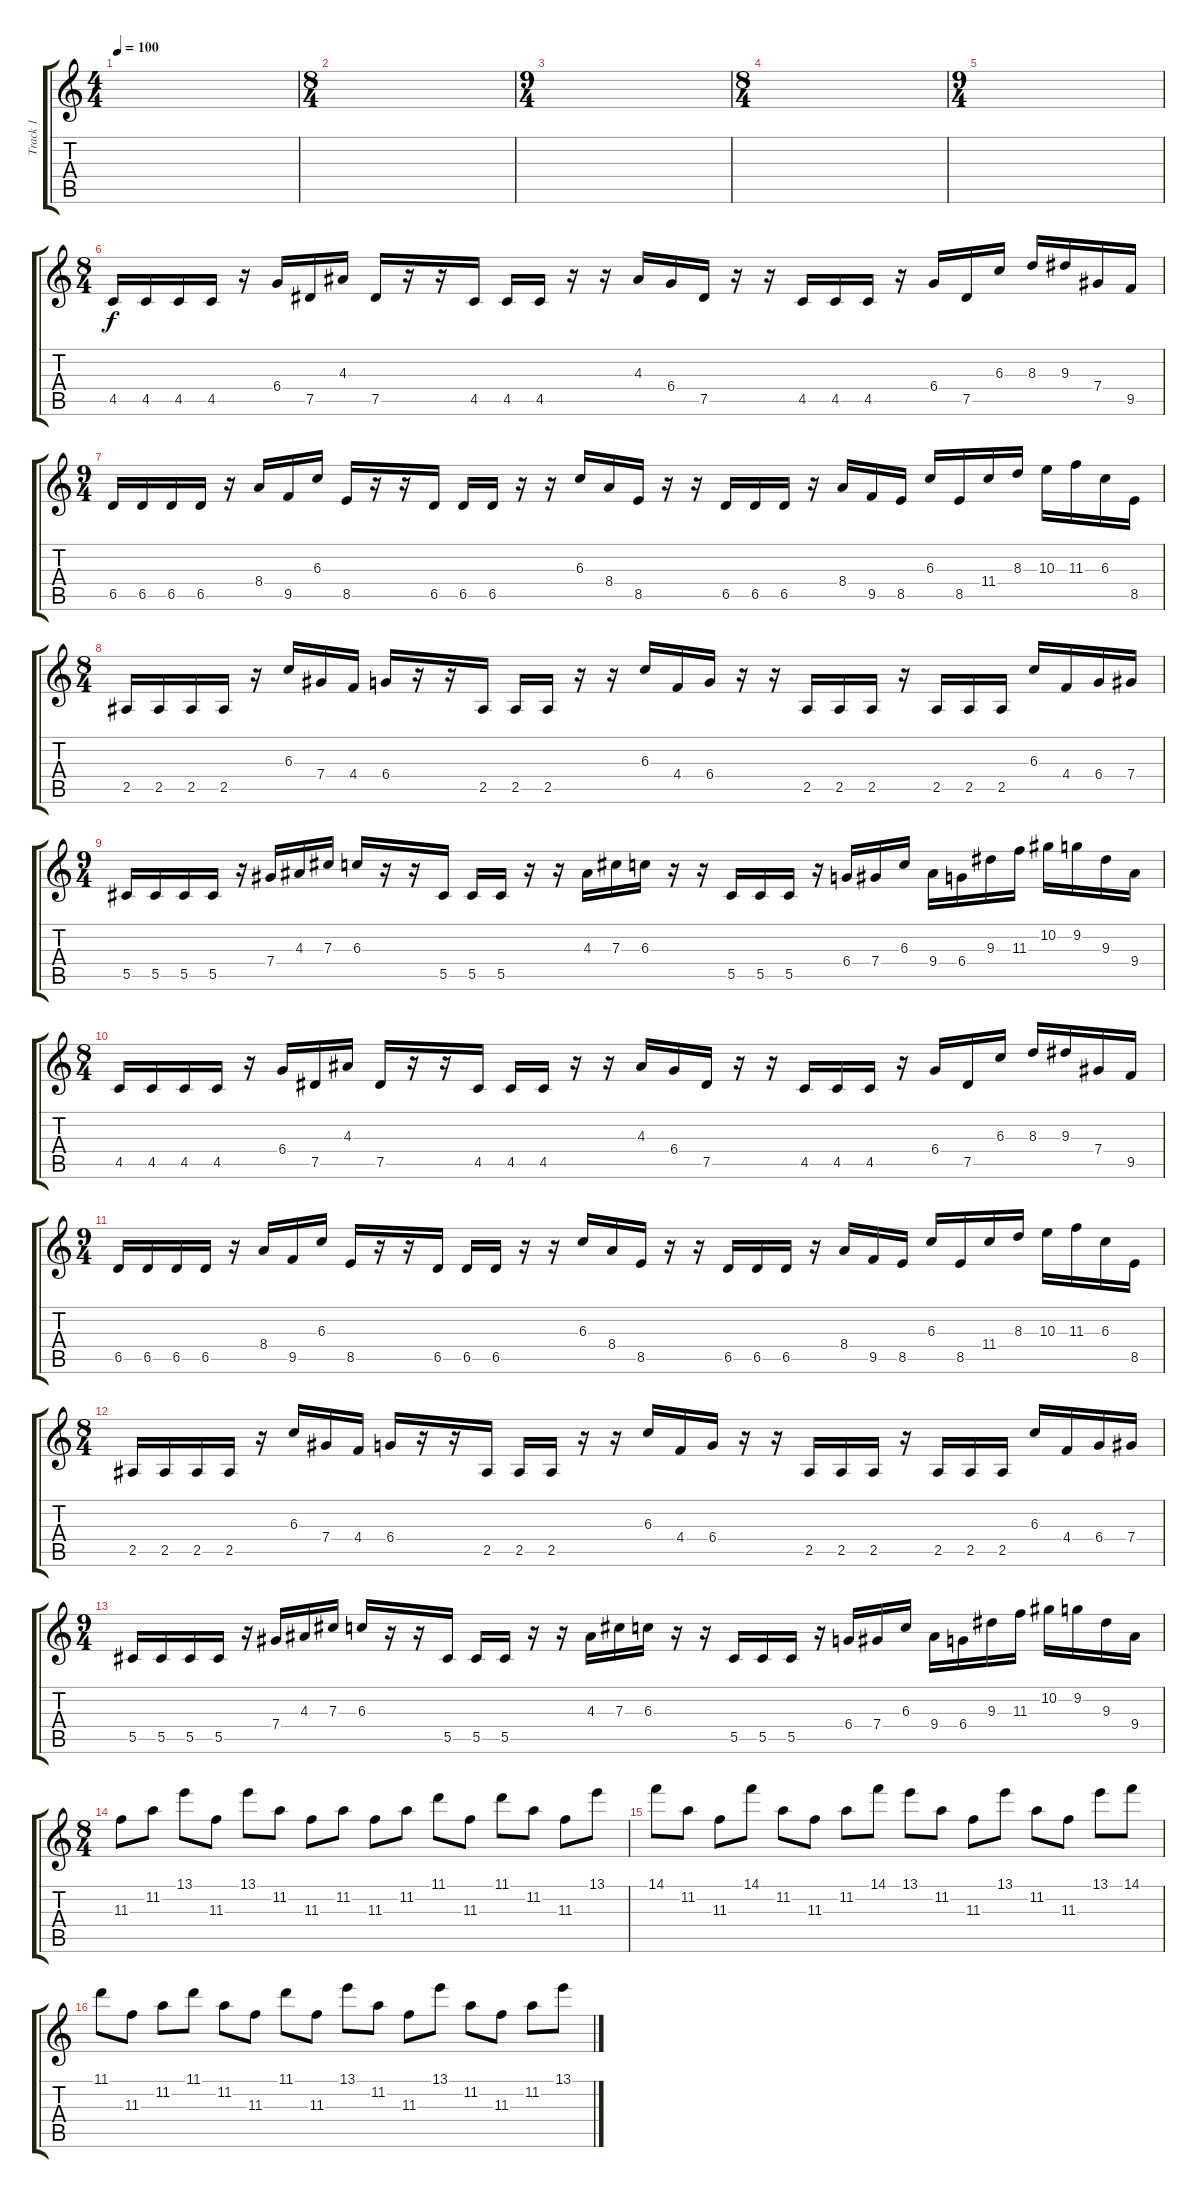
\track ("Track 1" "Track 1") {instrument acousticguitarsteel}
\staff {score tabs}
\tuning (Eb4 Bb3 Gb3 Db3 Ab2 Db2) {hide}
\ts (4 4)
\tempo 100
\clef g2
\ks c
|
\ts (8 4)
|
\ts (9 4)
|
\ts (8 4)
|
\ts (9 4)
|
\ts (8 4)
4.5.16 4.5.16 4.5.16 4.5.16 r.16 6.4.16 7.5.16 4.3.16 7.5.16 r.16 r.16 4.5.16 4.5.16 4.5.16 r.16 r.16 4.3.16 6.4.16 7.5.16 r.16 r.16 4.5.16 4.5.16 4.5.16 r.16 6.4.16 7.5.16 6.3.16 8.3.16 9.3.16 7.4.16 9.5.16 |
\ts (9 4)
6.5.16 6.5.16 6.5.16 6.5.16 r.16 8.4.16 9.5.16 6.3.16 8.5.16 r.16 r.16 6.5.16 6.5.16 6.5.16 r.16 r.16 6.3.16 8.4.16 8.5.16 r.16 r.16 6.5.16 6.5.16 6.5.16 r.16 8.4.16 9.5.16 8.5.16 6.3.16 8.5.16 11.4.16 8.3.16 10.3.16 11.3.16 6.3.16 8.5.16 |
\ts (8 4)
2.5.16 2.5.16 2.5.16 2.5.16 r.16 6.3.16 7.4.16 4.4.16 6.4.16 r.16 r.16 2.5.16 2.5.16 2.5.16 r.16 r.16 6.3.16 4.4.16 6.4.16 r.16 r.16 2.5.16 2.5.16 2.5.16 r.16 2.5.16 2.5.16 2.5.16 6.3.16 4.4.16 6.4.16 7.4.16 |
\ts (9 4)
5.5.16 5.5.16 5.5.16 5.5.16 r.16 7.4.16 4.3.16 7.3.16 6.3.16 r.16 r.16 5.5.16 5.5.16 5.5.16 r.16 r.16 4.3.16 7.3.16 6.3.16 r.16 r.16 5.5.16 5.5.16 5.5.16 r.16 6.4.16 7.4.16 6.3.16 9.4.16 6.4.16 9.3.16 11.3.16 10.2.16 9.2.16 9.3.16 9.4.16 |
\ts (8 4)
4.5.16 4.5.16 4.5.16 4.5.16 r.16 6.4.16 7.5.16 4.3.16 7.5.16 r.16 r.16 4.5.16 4.5.16 4.5.16 r.16 r.16 4.3.16 6.4.16 7.5.16 r.16 r.16 4.5.16 4.5.16 4.5.16 r.16 6.4.16 7.5.16 6.3.16 8.3.16 9.3.16 7.4.16 9.5.16 |
\ts (9 4)
6.5.16 6.5.16 6.5.16 6.5.16 r.16 8.4.16 9.5.16 6.3.16 8.5.16 r.16 r.16 6.5.16 6.5.16 6.5.16 r.16 r.16 6.3.16 8.4.16 8.5.16 r.16 r.16 6.5.16 6.5.16 6.5.16 r.16 8.4.16 9.5.16 8.5.16 6.3.16 8.5.16 11.4.16 8.3.16 10.3.16 11.3.16 6.3.16 8.5.16 |
\ts (8 4)
2.5.16 2.5.16 2.5.16 2.5.16 r.16 6.3.16 7.4.16 4.4.16 6.4.16 r.16 r.16 2.5.16 2.5.16 2.5.16 r.16 r.16 6.3.16 4.4.16 6.4.16 r.16 r.16 2.5.16 2.5.16 2.5.16 r.16 2.5.16 2.5.16 2.5.16 6.3.16 4.4.16 6.4.16 7.4.16 |
\ts (9 4)
5.5.16 5.5.16 5.5.16 5.5.16 r.16 7.4.16 4.3.16 7.3.16 6.3.16 r.16 r.16 5.5.16 5.5.16 5.5.16 r.16 r.16 4.3.16 7.3.16 6.3.16 r.16 r.16 5.5.16 5.5.16 5.5.16 r.16 6.4.16 7.4.16 6.3.16 9.4.16 6.4.16 9.3.16 11.3.16 10.2.16 9.2.16 9.3.16 9.4.16 |
\ts (8 4)
11.3.8 11.2.8 13.1.8 11.3.8 13.1.8 11.2.8 11.3.8 11.2.8 11.3.8 11.2.8 11.1.8 11.3.8 11.1.8 11.2.8 11.3.8 13.1.8 |
14.1.8 11.2.8 11.3.8 14.1.8 11.2.8 11.3.8 11.2.8 14.1.8 13.1.8 11.2.8 11.3.8 13.1.8 11.2.8 11.3.8 13.1.8 14.1.8 |
11.1.8 11.3.8 11.2.8 11.1.8 11.2.8 11.3.8 11.1.8 11.3.8 13.1.8 11.2.8 11.3.8 13.1.8 11.2.8 11.3.8 11.2.8 13.1.8
